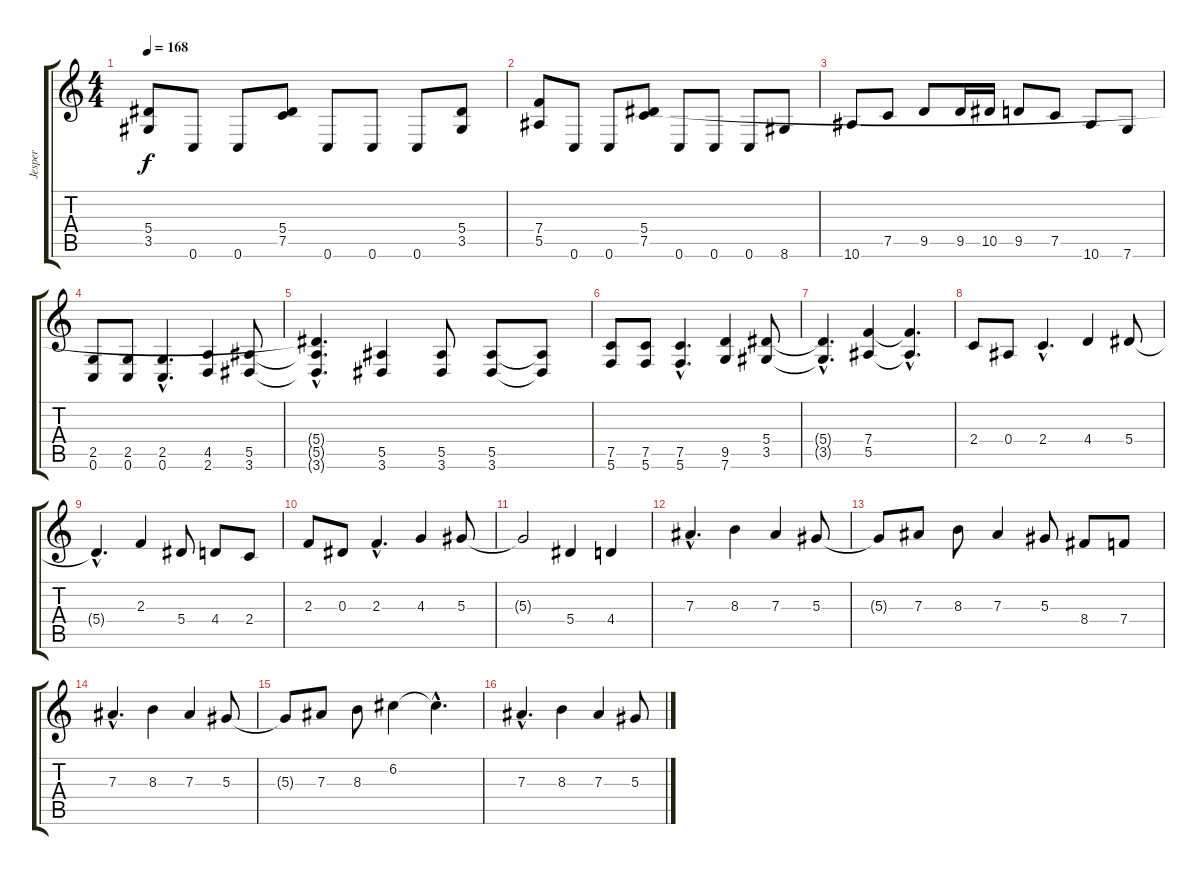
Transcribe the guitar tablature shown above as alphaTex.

\track ("Jesper" "Jesper") {instrument overdrivenguitar}
\staff {score tabs}
\tuning (C4 G3 Eb3 Bb2 F2 C2) {hide}
\ts (4 4)
\tempo 168
\clef g2
\ks c
(5.4 3.5).8{dy f} 0.6.8 0.6.8 (5.4 7.5).8 0.6.8 0.6.8 0.6.8 (5.4 3.5).8 |
(7.4 5.5).8 0.6.8 0.6.8 (5.4 7.5).8 0.6.8 0.6.8 0.6.8 8.6.8 |
10.6.8 7.5.8 9.5.8 9.5.16 10.5.16 9.5.8 7.5.8 10.6.8 7.6.8 |
(2.5 0.6).8{volume 12} (2.5 0.6).8 (2.5{hac} 0.6{hac}).4{d} (4.5 2.6).4 (5.5 3.6).8 |
(5.4{hac t} 5.5{hac t} 3.6{hac t}).4{d} (5.5 3.6).4 (5.5 3.6).8 (5.5 3.6).8 (5.5{t} 3.6{t}).8 |
(7.5 5.6).8 (7.5 5.6).8 (7.5{hac} 5.6{hac}).4{d} (9.5 7.6).4 (5.4 3.5).8 |
(5.4{hac t} 3.5{hac t}).4{d} (7.4 5.5).4 (7.4{hac t} 5.5{hac t}).4{d} |
2.4.8{volume 15} 0.4.8 2.4{hac}.4{d} 4.4.4 5.4.8 |
5.4{hac t}.4{d} 2.3.4 5.4.8 4.4.8 2.4.8 |
2.3.8 0.3.8 2.3{hac}.4{d} 4.3.4 5.3.8 |
5.3{t}.2 5.4.4 4.4.4 |
7.3{hac}.4{d} 8.3.4 7.3.4 5.3.8 |
5.3{t}.8 7.3.8 8.3.8 7.3.4 5.3.8 8.4.8 7.4.8 |
7.3{hac}.4{d} 8.3.4 7.3.4 5.3.8 |
5.3{t}.8 7.3.8 8.3.8 6.2.4 6.2{hac t}.4{d} |
7.3{hac}.4{d} 8.3.4 7.3.4 5.3.8
